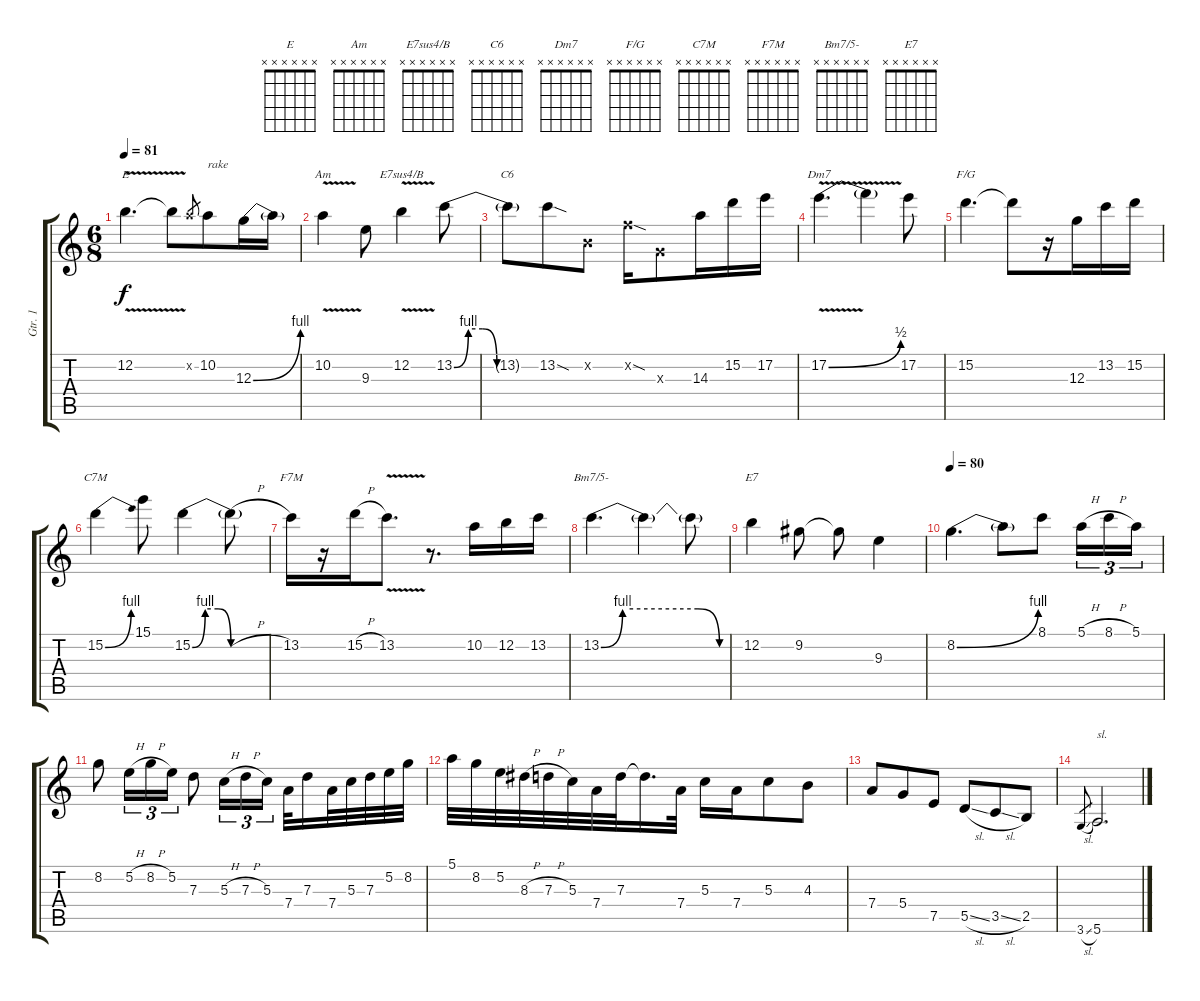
\track ("Gtr. 1" "Gtr. 1") {instrument distortionguitar}
\staff {score tabs}
\tuning (E4 B3 G3 D3 A2 E2) {hide}
\chord ("E" x x x x x x)
\chord ("Am" x x x x x x)
\chord ("E7sus4/B" x x x x x x)
\chord ("C6" x x x x x x)
\chord ("Dm7" x x x x x x)
\chord ("F/G" x x x x x x)
\chord ("C7M" x x x x x x)
\chord ("F7M" x x x x x x)
\chord ("Bm7/5-" x x x x x x)
\chord ("E7" x x x x x x)
\ts (6 8)
\tempo 81
\clef g2
\ks c
12.2{v}.4{d ch "E" dy f} 12.2{t}.8 10.2{x}.8{gr} 10.2.8{txt "rake"} 12.3{be (bend 0 0 60 4)}.16 12.3{t}.16 |
10.2{v}.4{ch "Am"} 9.3.8 12.2{v}.4{ch "E7sus4/B"} 13.2{be (custom 0 0 10 4 20 4 30 0 60 0)}.8 |
13.2{t}.8{ch "C6"} 13.2{sod}.8 0.2{x}.8 6.2{sod x}.16 0.3{x}.8 14.3.16 15.2.16 17.2.16 |
17.2{be (bend 0 0 60 2) v}.4{d ch "Dm7"} 17.2{t}.4 17.2.8 |
15.2.4{d ch "F/G"} 15.2{t}.8 r.16 12.3.16 13.2.16 15.2.16 |
15.2{be (bend 0 0 60 4)}.4{ch "C7M"} 15.1.8 15.2{be (custom 0 0 10 4 20 4 30 0 60 0)}.4 15.2{h t}.8 |
13.2.16{ch "F7M"} r.16 15.2{h}.16 13.2{v}.8{d} r.8{d} 10.2.16 12.2.16 13.2.16 |
13.2{be (custom 0 0 10 4 45 4 55 0 60 0)}.4{d ch "Bm7/5-"} 13.2{t}.4 13.2{t}.8 |
12.2.4{ch "E7"} 9.2.8 9.2{t}.8 9.3.4 |
\tempo 80
8.2{be (bend 0 0 60 4)}.4{d} 8.2{t}.8 8.1.8 5.1{h}.16{tu (3 2)} 8.1{h}.16{tu (3 2)} 5.1.16{tu (3 2)} |
8.2.8 5.2{h}.16{tu (3 2)} 8.2{h}.16{tu (3 2)} 5.2.16{tu (3 2)} 7.3.8 5.3{h}.16{tu (3 2)} 7.3{h}.16{tu (3 2)} 5.3.16{tu (3 2) beam splitsecondary} 7.4.32 7.3.16 7.4.32 5.3.32 7.3.32 5.2.32 8.2.32 |
5.1.32 8.2.32 5.2.32 8.3{h}.32 7.3{h}.32 5.3.32 7.4.32 7.3.32 7.3{t}.16{d} 7.4.32 5.3.16 7.4.16 5.3.8 4.3.8 |
7.4.8 5.4.8 7.5.8 5.5{sl}.8 3.5{sl}.8 2.5.8 |
3.6{sl}.8{gr} 5.6.2{d txt "sl."}
